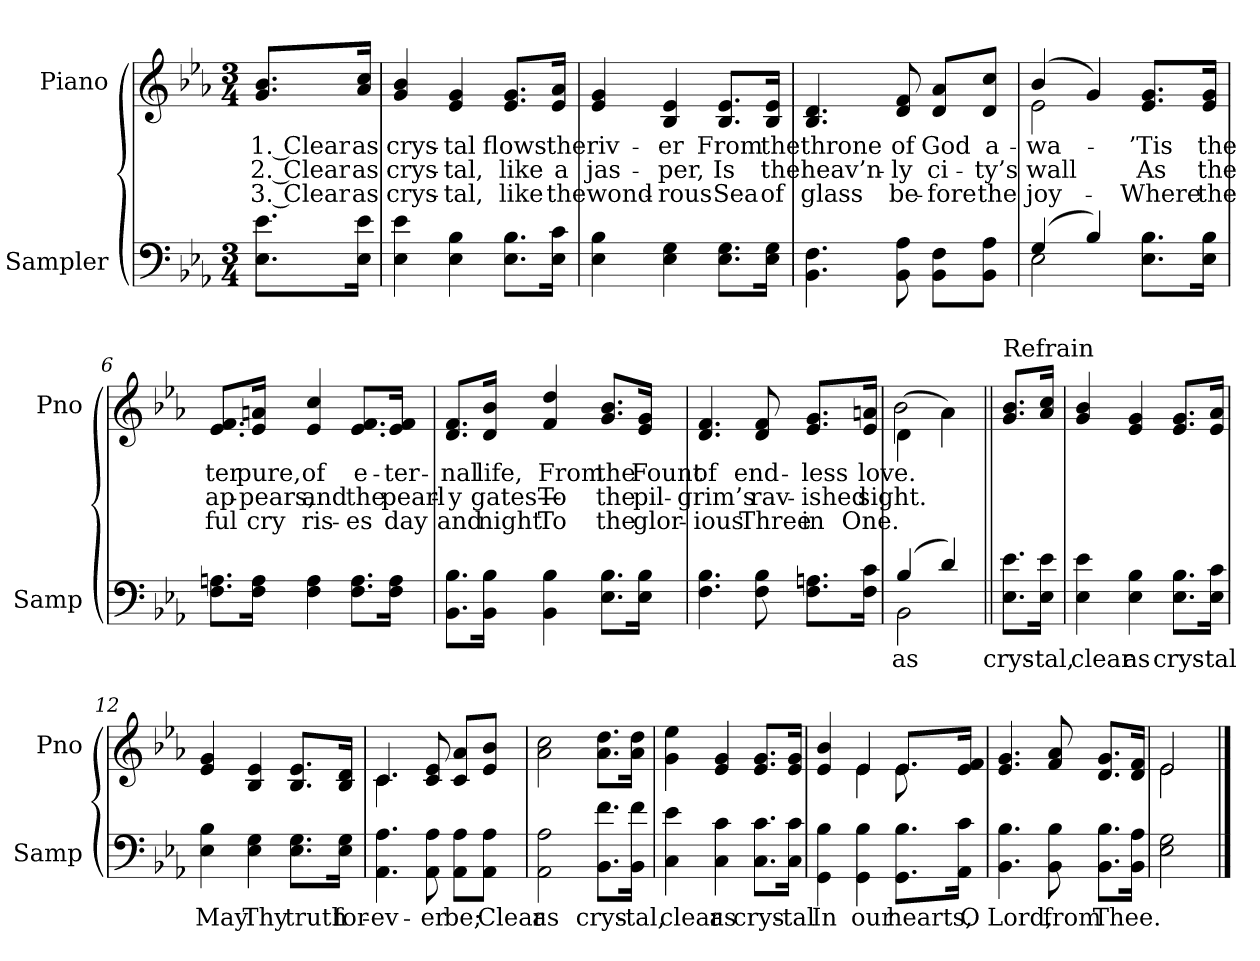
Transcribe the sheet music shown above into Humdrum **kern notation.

**kern	**text	**kern	**text	**text	**text
*part2	*part2	*part1	*part1	*part1	*part1
*staff2	*staff2	*staff1	*staff1	*staff1	*staff1
*I"Sampler	*	*I"Piano	*	*	*
*I'Samp	*	*I'Pno	*	*	*
*clefF4	*	*clefG2	*	*	*
*k[b-e-a-]	*	*k[b-e-a-]	*	*	*
*E-:	*	*E-:	*	*	*
*M3/4	*	*M3/4	*	*	*
=1	=1	=1	=1	=1	=1
8.E-\ 8.e-\L	.	8.g/ 8.b-/L	1. Clear	2. Clear	3. Clear
16E-\ 16e-\Jk	.	16a-/ 16cc/Jk	as	as	as
=2	=2	=2	=2	=2	=2
4E- 4e-	.	4g 4b-	crys-	crys-	crys-
4E- 4B-	.	4e- 4g	-tal	-tal,	-tal,
8.E-\ 8.B-\L	.	8.e-/ 8.g/L	flows	like	like
16E-\ 16c\Jk	.	16e-/ 16a-/Jk	the	a	the
=3	=3	=3	=3	=3	=3
4E- 4B-	.	4e- 4g	riv-	jas-	wond-
4E- 4G	.	4B- 4e-	-er	-per,	-rous
8.E-\ 8.G\L	.	8.B-/ 8.e-/L	From	Is	Sea
16E-\ 16G\Jk	.	16B-/ 16e-/Jk	the	the	of
=4	=4	=4	=4	=4	=4
4.BB- 4.F	.	4.B- 4.d	throne	heav’n-	glass
8BB- 8A-	.	8d 8f	of	-ly	be-
8BB-\ 8F\L	.	8d/ 8a-/L	God	ci-	-fore
8BB-\ 8A-\J	.	8d/ 8cc/J	a-	-ty’s	the
=5	=5	=5	=5	=5	=5
*^	*	*^	*	*	*
(4G/	2E-	.	(4b-/	2e-	wa-	wall	joy-
4B-/)	.	.	4g/)	.	.	.	.
8.E-\ 8.B-\L	4ryy	.	8.e-/ 8.g/L	4ryy	’Tis	As	Where
16E-\ 16B-\Jk	.	.	16e-/ 16g/Jk	.	the	the	the
*v	*v	*	*	*	*	*	*
*	*	*v	*v	*	*	*
=6	=6	=6	=6	=6	=6
8.F\ 8.An\L	.	8.e-/ 8.f/L	-ter	ap-	-ful
16F\ 16A\Jk	.	16e-/ 16an/Jk	pure,	-pears,	cry
4F 4A	.	4e- 4cc	of	and	ris-
8.F\ 8.A\L	.	8.e-/ 8.f/L	e-	the	-es
16F\ 16A\Jk	.	16e-/ 16f/Jk	-ter-	pearl-	day
=7	=7	=7	=7	=7	=7
8.BB-\ 8.B-\L	.	8.d/ 8.f/L	-nal	-y	and
16BB-\ 16B-\Jk	.	16d/ 16b-/Jk	life,	gates—	night
4BB- 4B-	.	4f 4dd	From	To	To
8.E-\ 8.B-\L	.	8.g/ 8.b-/L	the	the	the
16E-\ 16B-\Jk	.	16e-/ 16g/Jk	Fount	pil-	glor-
=8	=8	=8	=8	=8	=8
4.F 4.B-	.	4.d 4.f	of	-grim’s	-ious
8F 8B-	.	8d 8f	end-	rav-	Three
8.F\ 8.An\L	.	8.e-/ 8.g/L	-less	-ished	in
16F\ 16c\Jk	.	16e-/ 16an/Jk	love.	sight.	One.
=9	=9	=9	=9	=9	=9
*^	*	*^	*	*	*
(4B-/	2BB-	as	(4d\	2b-	.	.	.
4d/)	.	.	4a-\)	.	.	.	.
*v	*v	*	*	*	*	*	*
*	*	*v	*v	*	*	*
=10||	=10||	=10||	=10||	=10||	=10||
!	!	!LO:TX:t=Refrain	!	!	!
8.E-\ 8.e-\L	crys-	8.g/ 8.b-/L	.	.	.
16E-\ 16e-\Jk	-tal,	16a-/ 16cc/Jk	.	.	.
=11	=11	=11	=11	=11	=11
4E- 4e-	clear	4g 4b-	.	.	.
4E- 4B-	as	4e- 4g	.	.	.
8.E-\ 8.B-\L	crys-	8.e-/ 8.g/L	.	.	.
16E-\ 16c\Jk	-tal	16e-/ 16a-/Jk	.	.	.
=12	=12	=12	=12	=12	=12
4E- 4B-	May	4e- 4g	.	.	.
4E- 4G	Thy	4B- 4e-	.	.	.
8.E-\ 8.G\L	truth	8.B-/ 8.e-/L	.	.	.
16E-\ 16G\Jk	for-	16B-/ 16d/Jk	.	.	.
=13	=13	=13	=13	=13	=13
*	*	*^	*	*	*
4.AA- 4.A-	-ev-	4.c/	4.c	.	.	.
8AA- 8A-	-er	8c 8e-	4.ryy	.	.	.
8AA-\ 8A-\L	be;	8c/ 8a-/L	.	.	.	.
8AA-\ 8A-\J	Clear	8e-/ 8b-/J	.	.	.	.
*	*	*v	*v	*	*	*
=14	=14	=14	=14	=14	=14
2AA- 2A-	as	2a- 2cc	.	.	.
8.BB-\ 8.f\L	crys-	8.a-\ 8.dd\L	.	.	.
16BB-\ 16f\Jk	-tal,	16a-\ 16dd\Jk	.	.	.
=15	=15	=15	=15	=15	=15
4C 4e-	clear	4g 4ee-	.	.	.
4C 4c	as	4e- 4g	.	.	.
8.C\ 8.c\L	crys-	8.e-/ 8.g/L	.	.	.
16C\ 16c\Jk	-tal	16e-/ 16g/Jk	.	.	.
=16	=16	=16	=16	=16	=16
*	*	*^	*	*	*
4GG 4B-	In	4e- 4b-	4ryy	.	.	.
4GG 4B-	our	4e-/	4e-	.	.	.
8.GG\ 8.B-\L	hearts,	8.e-/L	8.e-	.	.	.
16AA-\ 16c\Jk	O	16e-/ 16f/Jk	16ryy	.	.	.
*	*	*v	*v	*	*	*
=17	=17	=17	=17	=17	=17
4.BB- 4.B-	Lord,	4.e- 4.g	.	.	.
8BB- 8B-	from	8f 8a-	.	.	.
8.BB-\ 8.B-\L	Thee.	8.d/ 8.g/L	.	.	.
16BB-\ 16A-\Jk	.	16d/ 16f/Jk	.	.	.
=18	=18	=18	=18	=18	=18
*	*	*^	*	*	*
2E- 2G	.	2e-/	2e-	.	.	.
*	*	*v	*v	*	*	*
==	==	==	==	==	==
*-	*-	*-	*-	*-	*-
